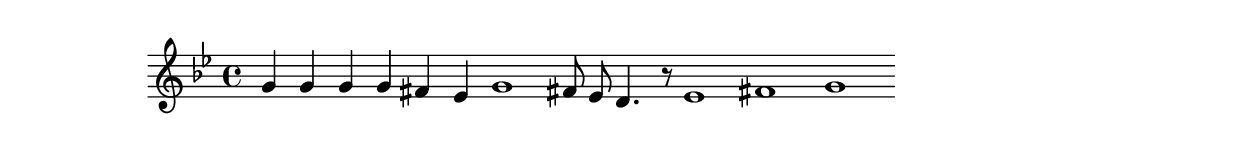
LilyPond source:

%% DO NOT EDIT this file manually; it is automatically
%% generated from LSR http://lsr.di.unimi.it
%% Make any changes in LSR itself, or in Documentation/snippets/new/ ,
%% and then run scripts/auxiliar/makelsr.py
%%
%% This file is in the public domain.
\version "2.18.0"

\header {
  lsrtags = "world-music"

  texidoc = "
For improvisations or taqasim which are temporarily free, the time
signature can be omitted and @code{\\cadenzaOn} can be used.  Adjusting
the accidental style might be required, since the absence of bar lines
will cause the accidental to be marked only once.  Here is an example
of what could be the start of a hijaz improvisation:

"
  doctitle = "Arabic improvisation"
} % begin verbatim


\include "arabic.ly"

\relative sol' {
  \key re \kurd
  \accidentalStyle forget
  \cadenzaOn
  sol4 sol sol sol fad mib sol1 fad8 mib re4. r8 mib1 fad sol
}
